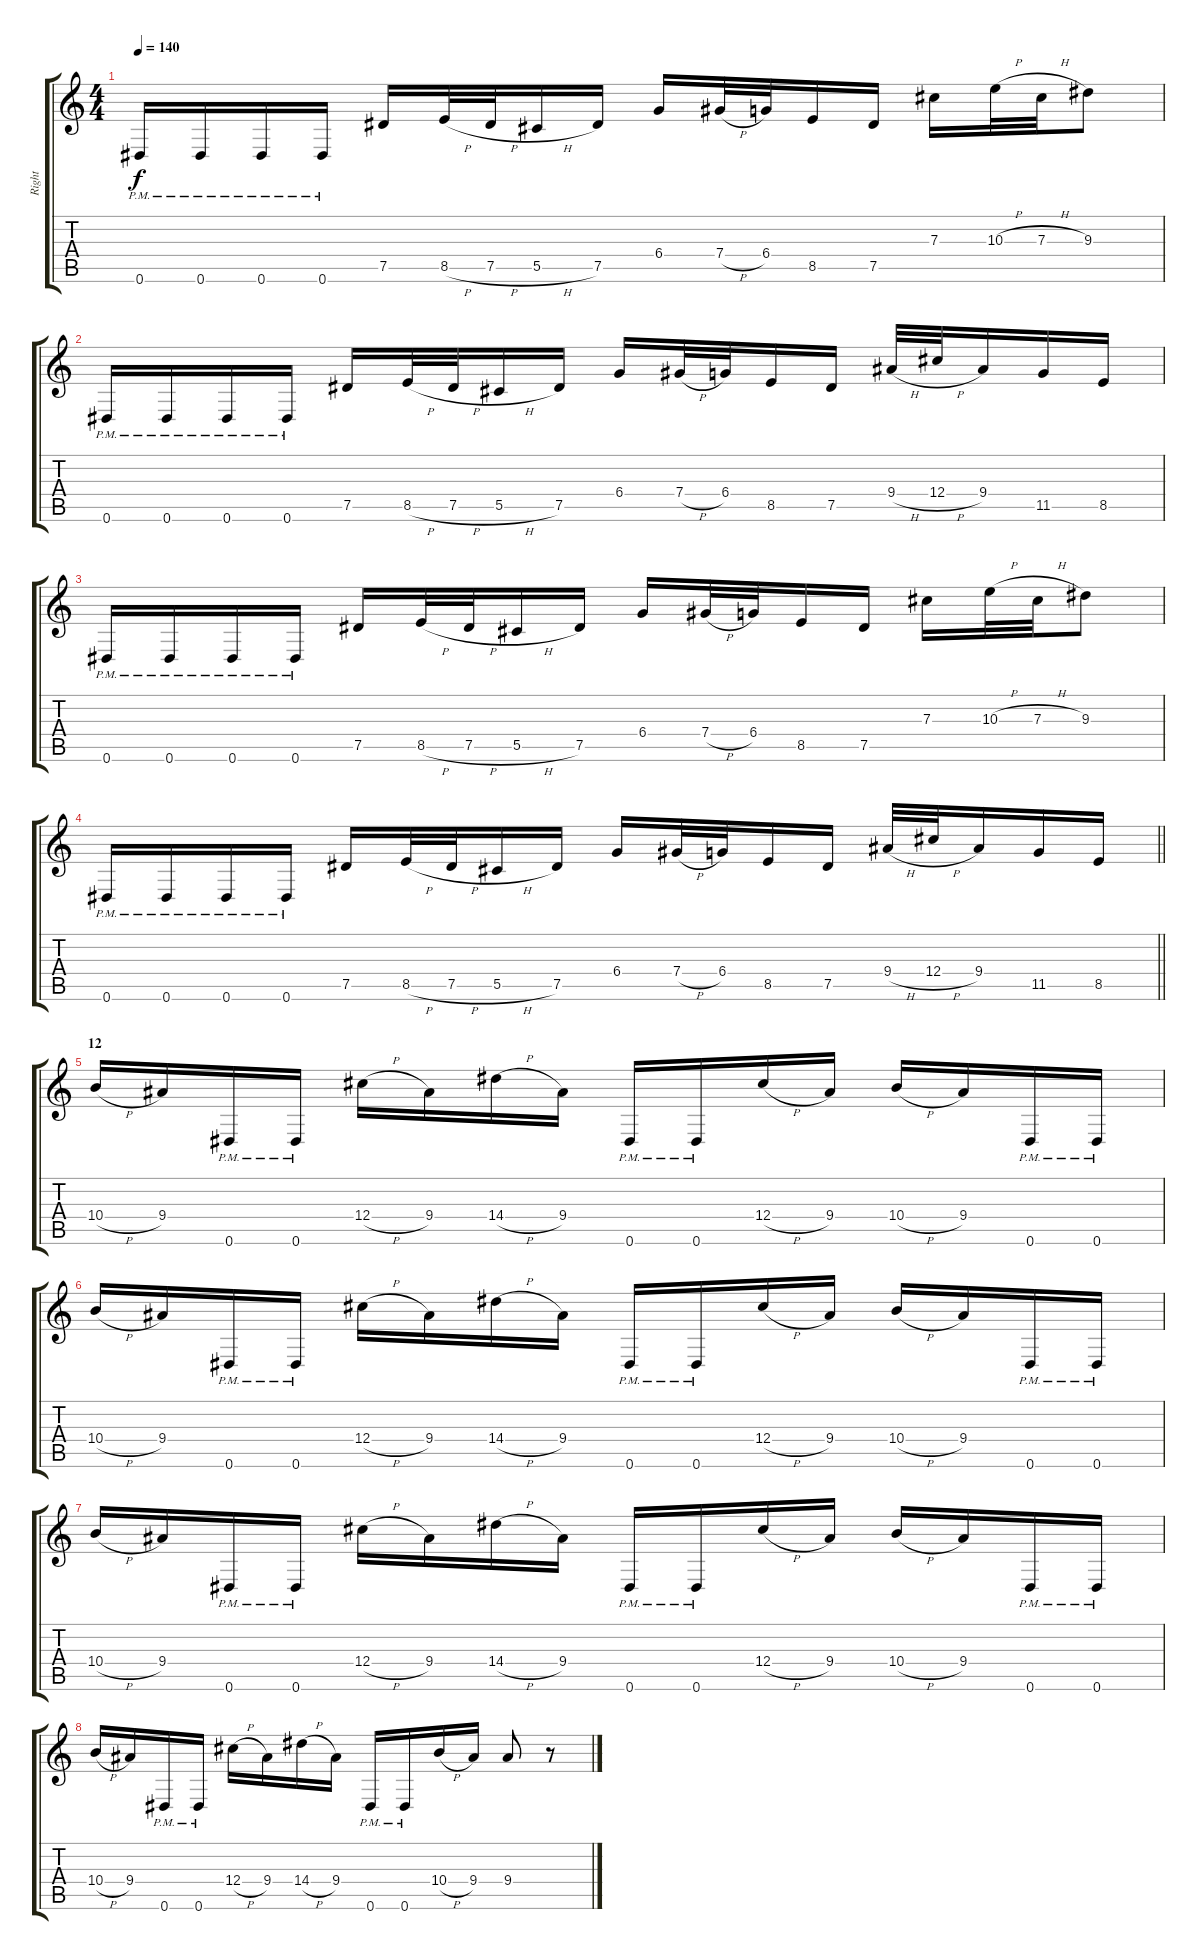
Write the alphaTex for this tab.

\track ("Right" "Right") {instrument distortionguitar}
\staff {score tabs}
\tuning (Eb4 Bb3 Gb3 Db3 Ab2 Eb2) {hide}
\ts (4 4)
\tempo 140
\clef g2
\ks c
0.6{pm}.16{dy f} 0.6{pm}.16 0.6{pm}.16 0.6{pm}.16 7.5.16 8.5{h}.32 7.5{h}.32 5.5{h}.16 7.5.16 6.4.16 7.4{h}.32 6.4.32 8.5.16 7.5.16 7.3.16 10.3{h}.32 7.3{h}.32 9.3.8 |
0.6{pm}.16 0.6{pm}.16 0.6{pm}.16 0.6{pm}.16 7.5.16 8.5{h}.32 7.5{h}.32 5.5{h}.16 7.5.16 6.4.16 7.4{h}.32 6.4.32 8.5.16 7.5.16 9.4{h}.32 12.4{h}.32 9.4.16 11.5.16 8.5.16 |
0.6{pm}.16 0.6{pm}.16 0.6{pm}.16 0.6{pm}.16 7.5.16 8.5{h}.32 7.5{h}.32 5.5{h}.16 7.5.16 6.4.16 7.4{h}.32 6.4.32 8.5.16 7.5.16 7.3.16 10.3{h}.32 7.3{h}.32 9.3.8 |
\barLineRight lightlight
0.6{pm}.16 0.6{pm}.16 0.6{pm}.16 0.6{pm}.16 7.5.16 8.5{h}.32 7.5{h}.32 5.5{h}.16 7.5.16 6.4.16 7.4{h}.32 6.4.32 8.5.16 7.5.16 9.4{h}.32 12.4{h}.32 9.4.16 11.5.16 8.5.16 |
\section ("" "12")
10.4{h}.16 9.4.16 0.6{pm}.16 0.6{pm}.16 12.4{h}.16 9.4.16 14.4{h}.16 9.4.16 0.6{pm}.16 0.6{pm}.16 12.4{h}.16 9.4.16 10.4{h}.16 9.4.16 0.6{pm}.16 0.6{pm}.16 |
10.4{h}.16 9.4.16 0.6{pm}.16 0.6{pm}.16 12.4{h}.16 9.4.16 14.4{h}.16 9.4.16 0.6{pm}.16 0.6{pm}.16 12.4{h}.16 9.4.16 10.4{h}.16 9.4.16 0.6{pm}.16 0.6{pm}.16 |
10.4{h}.16 9.4.16 0.6{pm}.16 0.6{pm}.16 12.4{h}.16 9.4.16 14.4{h}.16 9.4.16 0.6{pm}.16 0.6{pm}.16 12.4{h}.16 9.4.16 10.4{h}.16 9.4.16 0.6{pm}.16 0.6{pm}.16 |
10.4{h}.16 9.4.16 0.6{pm}.16 0.6{pm}.16 12.4{h}.16 9.4.16 14.4{h}.16 9.4.16 0.6{pm}.16 0.6{pm}.16 10.4{h}.16 9.4.16 9.4.8 r.8
